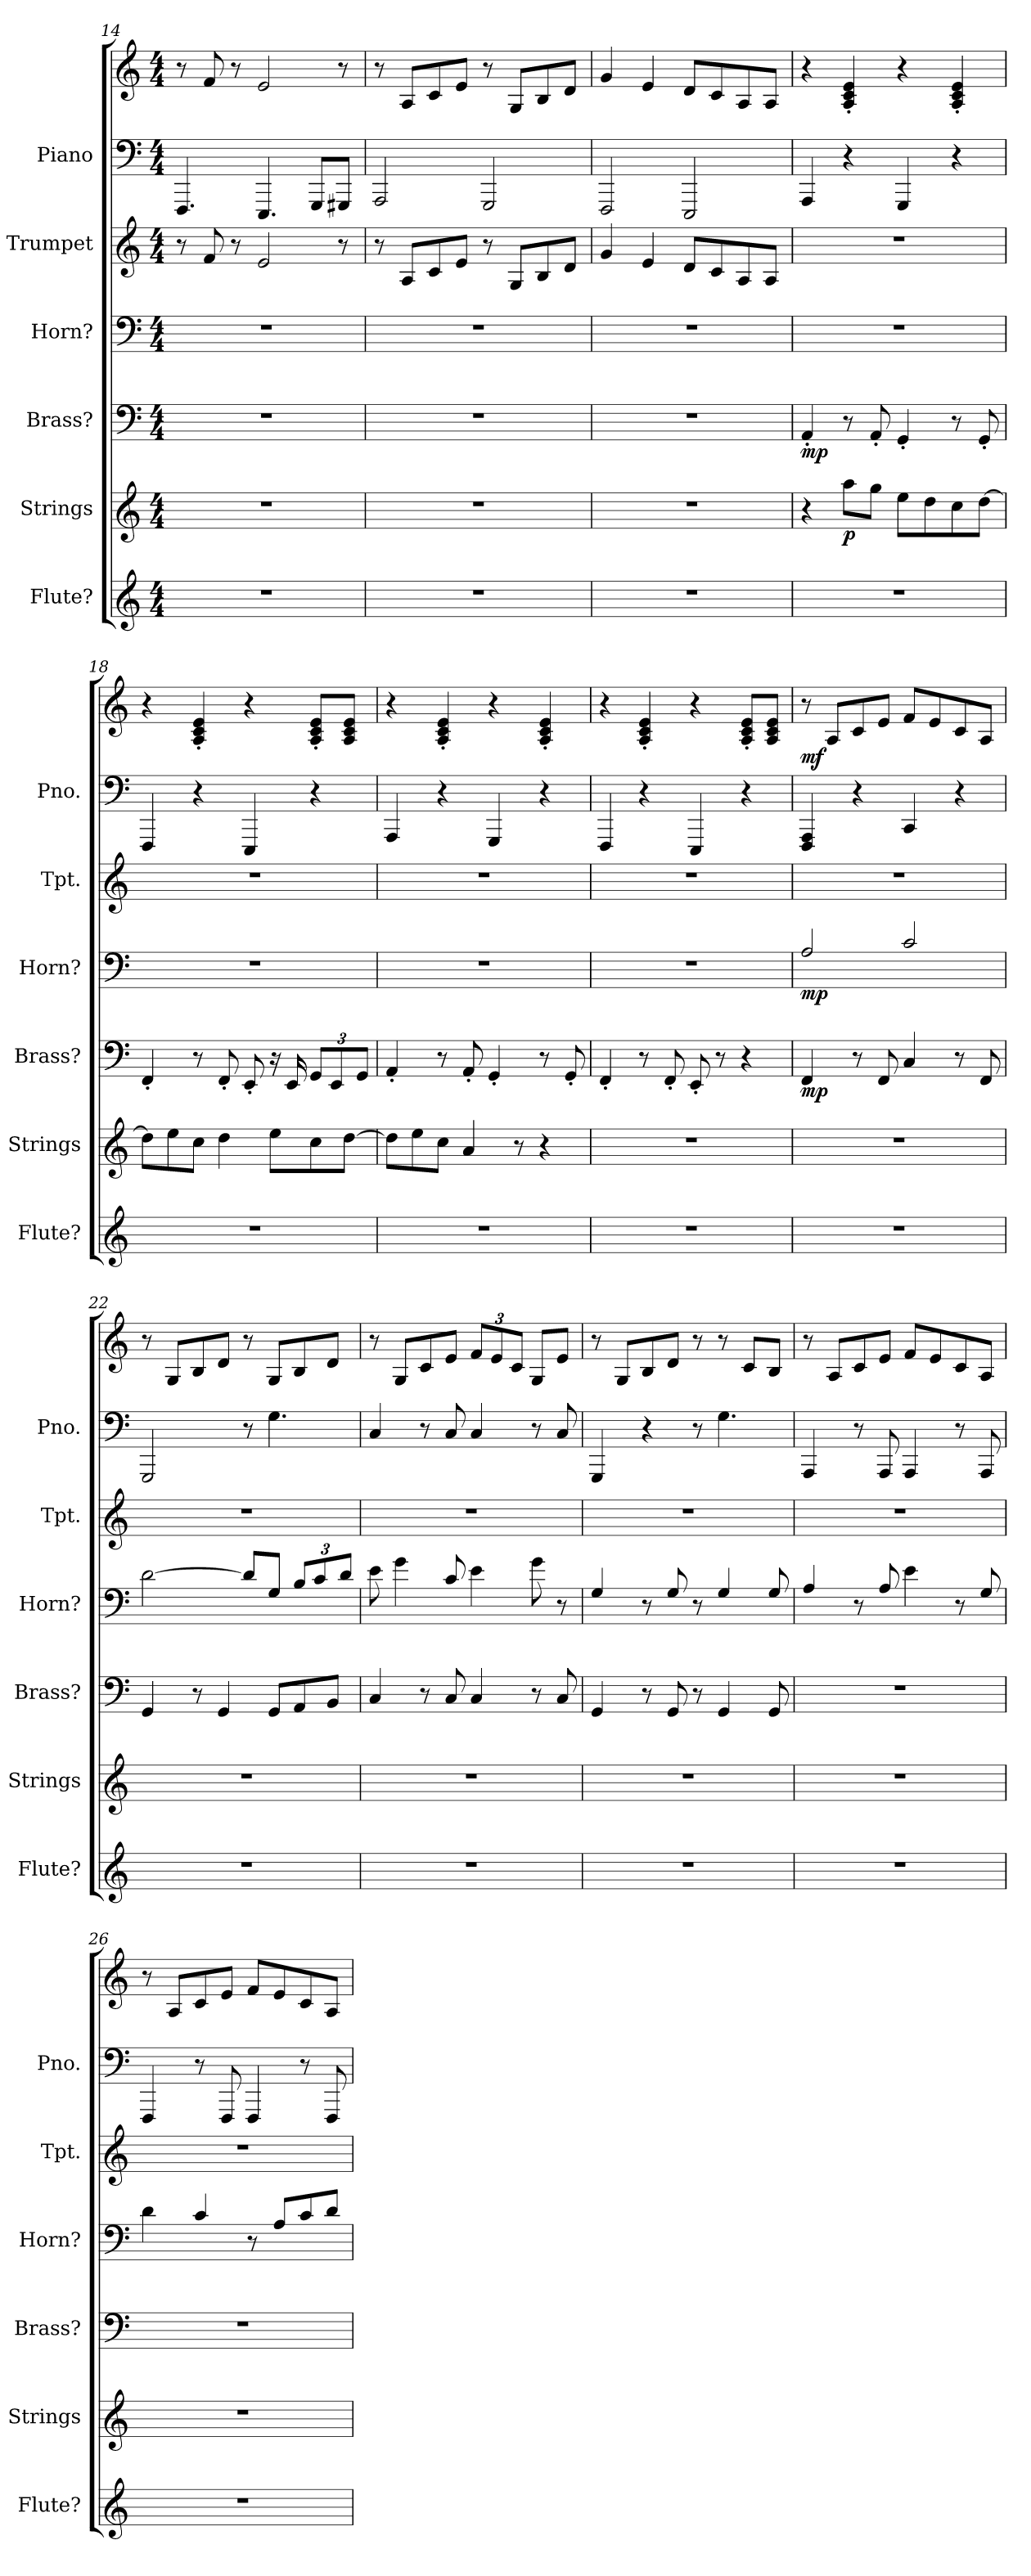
**kern	**kern	**dynam	**kern	**dynam	**kern	**dynam	**kern	**kern	**kern	**dynam
*part6	*part5	*part5	*part4	*part4	*part3	*part3	*part2	*part1	*part1	*part1
*staff7	*staff6	*staff6	*staff5	*staff5	*staff4	*staff4	*staff3	*staff2	*staff1	*staff1/2
*I"Flute?	*I"Strings	*	*I"Brass?	*	*I"Horn?	*	*I"Trumpet	*I"Piano	*	*
*I'Flute?	*I'Strings	*	*I'Brass?	*	*I'Horn?	*	*I'Tpt.	*I'Pno.	*	*
*clefG2	*clefG2	*	*clefF4	*	*clefF4	*	*clefG2	*clefF4	*clefG2	*
*	*	*	*	*	*ITrd7c12	*	*	*	*	*
*k[]	*k[]	*	*k[]	*	*k[]	*	*k[]	*k[]	*k[]	*
*M4/4	*M4/4	*	*M4/4	*	*M4/4	*	*M4/4	*M4/4	*M4/4	*
=14	=14	=14	=14	=14	=14	=14	=14	=14	=14	=14
1r	1r	.	1r	.	1r	.	8r	4.FFF/	8r	.
.	.	.	.	.	.	.	8f/	.	8f/	.
.	.	.	.	.	.	.	8r	.	8r	.
.	.	.	.	.	.	.	2e/	4.EEE/	2e/	.
.	.	.	.	.	.	.	.	8GGG/L	.	.
.	.	.	.	.	.	.	8r	8GGG#X/J	8r	.
=15	=15	=15	=15	=15	=15	=15	=15	=15	=15	=15
1r	1r	.	1r	.	1r	.	8r	2AAA/	8r	.
.	.	.	.	.	.	.	8A/L	.	8A/L	.
.	.	.	.	.	.	.	8c/	.	8c/	.
.	.	.	.	.	.	.	8e/J	.	8e/J	.
.	.	.	.	.	.	.	8r	2GGG/	8r	.
.	.	.	.	.	.	.	8G/L	.	8G/L	.
.	.	.	.	.	.	.	8B/	.	8B/	.
.	.	.	.	.	.	.	8d/J	.	8d/J	.
=16	=16	=16	=16	=16	=16	=16	=16	=16	=16	=16
1r	1r	.	1r	.	1r	.	4g/	2FFF/	4g/	.
.	.	.	.	.	.	.	4e/	.	4e/	.
.	.	.	.	.	.	.	8d/L	2EEE/	8d/L	.
.	.	.	.	.	.	.	8c/	.	8c/	.
.	.	.	.	.	.	.	8A/	.	8A/	.
.	.	.	.	.	.	.	8A/J	.	8A/J	.
!!LO:PB:g=z
=17	=17	=17	=17	=17	=17	=17	=17	=17	=17	=17
!	!	!	!	!LO:DY:b	!	!	!	!	!	!
1r	4r	.	4AA'/	mp	1r	.	1r	4AAA/	4r	.
!	!	!LO:DY:b	!	!	!	!	!	!	!	!
.	8aa\L	p	8r	.	.	.	.	4r	4A/' 4c/' 4e/'	.
.	8gg\J	.	8AA'/	.	.	.	.	.	.	.
.	8ee\L	.	4GG'/	.	.	.	.	4GGG/	4r	.
.	8dd\	.	.	.	.	.	.	.	.	.
.	8cc\	.	8r	.	.	.	.	4r	4A/' 4c/' 4e/'	.
.	[8dd\J	.	8GG'/	.	.	.	.	.	.	.
=18	=18	=18	=18	=18	=18	=18	=18	=18	=18	=18
1r	8dd\L]	.	4FF'/	.	1r	.	1r	4FFF/	4r	.
.	8ee\	.	.	.	.	.	.	.	.	.
.	8cc\J	.	8r	.	.	.	.	4r	4A/' 4c/' 4e/'	.
.	4dd\	.	8FF'/	.	.	.	.	.	.	.
.	.	.	8EE'/	.	.	.	.	4EEE/	4r	.
.	8ee\L	.	16r	.	.	.	.	.	.	.
.	.	.	16EE/	.	.	.	.	.	.	.
*	*	*	*Xbrackettup	*	*	*	*	*	*	*
.	8cc\	.	12GG/L	.	.	.	.	4r	8A/' 8c/' 8e/'L	.
.	.	.	12EE/	.	.	.	.	.	.	.
.	[8dd\J	.	.	.	.	.	.	.	8A/ 8c/ 8e/J	.
.	.	.	12GG/J	.	.	.	.	.	.	.
=19	=19	=19	=19	=19	=19	=19	=19	=19	=19	=19
1r	8dd\L]	.	4AA'/	.	1r	.	1r	4AAA/	4r	.
.	8ee\	.	.	.	.	.	.	.	.	.
.	8cc\J	.	8r	.	.	.	.	4r	4A/' 4c/' 4e/'	.
.	4a/	.	8AA'/	.	.	.	.	.	.	.
.	.	.	4GG'/	.	.	.	.	4GGG/	4r	.
.	8r	.	.	.	.	.	.	.	.	.
.	4r	.	8r	.	.	.	.	4r	4A/' 4c/' 4e/'	.
.	.	.	8GG'/	.	.	.	.	.	.	.
=20	=20	=20	=20	=20	=20	=20	=20	=20	=20	=20
1r	1r	.	4FF'/	.	1r	.	1r	4FFF/	4r	.
.	.	.	8r	.	.	.	.	4r	4A/' 4c/' 4e/'	.
.	.	.	8FF'/	.	.	.	.	.	.	.
.	.	.	8EE'/	.	.	.	.	4EEE/	4r	.
.	.	.	8r	.	.	.	.	.	.	.
.	.	.	4r	.	.	.	.	4r	8A/' 8c/' 8e/'L	.
.	.	.	.	.	.	.	.	.	8A/ 8c/ 8e/J	.
!!LO:LB:g=z
=21	=21	=21	=21	=21	=21	=21	=21	=21	=21	=21
!	!	!	!	!LO:DY:b	!	!LO:DY:b	!	!	!	!LO:DY:b
1r	1r	.	4FF/	mp	2AA/	mp	1r	4FFF/ 4AAA/	8r	mf
.	.	.	.	.	.	.	.	.	8A/L	.
.	.	.	8r	.	.	.	.	4r	8c/	.
.	.	.	8FF/	.	.	.	.	.	8e/J	.
.	.	.	4C/	.	2C/	.	.	4CC/	8f/L	.
.	.	.	.	.	.	.	.	.	8e/	.
.	.	.	8r	.	.	.	.	4r	8c/	.
.	.	.	8FF/	.	.	.	.	.	8A/J	.
=22	=22	=22	=22	=22	=22	=22	=22	=22	=22	=22
1r	1r	.	4GG/	.	[2D\	.	1r	2GGG/	8r	.
.	.	.	.	.	.	.	.	.	8G/L	.
.	.	.	8r	.	.	.	.	.	8B/	.
.	.	.	4GG/	.	.	.	.	.	8d/J	.
.	.	.	.	.	8D/L]	.	.	8r	8r	.
.	.	.	8GG/L	.	8GG/J	.	.	4.G\	8G/L	.
*	*	*	*	*	*Xbrackettup	*	*	*	*	*
.	.	.	8AA/	.	12BB/L	.	.	.	8B/	.
.	.	.	.	.	12C/	.	.	.	.	.
.	.	.	8BB/J	.	.	.	.	.	8d/J	.
.	.	.	.	.	12D/J	.	.	.	.	.
=23	=23	=23	=23	=23	=23	=23	=23	=23	=23	=23
1r	1r	.	4C/	.	8E\	.	1r	4C/	8r	.
.	.	.	.	.	4G\	.	.	.	8G/L	.
.	.	.	8r	.	.	.	.	8r	8c/	.
.	.	.	8C/	.	8C/	.	.	8C/	8e/J	.
*	*	*	*	*	*	*	*	*	*Xbrackettup	*
.	.	.	4C/	.	4E\	.	.	4C/	12f/L	.
.	.	.	.	.	.	.	.	.	12e/	.
.	.	.	.	.	.	.	.	.	12c/J	.
.	.	.	8r	.	8G\	.	.	8r	8G/L	.
.	.	.	8C/	.	8r	.	.	8C/	8e/J	.
=24	=24	=24	=24	=24	=24	=24	=24	=24	=24	=24
1r	1r	.	4GG/	.	4GG/	.	1r	4GGG/	8r	.
.	.	.	.	.	.	.	.	.	8G/L	.
.	.	.	8r	.	8r	.	.	4r	8B/	.
.	.	.	8GG/	.	8GG/	.	.	.	8d/J	.
.	.	.	8r	.	8r	.	.	8r	8r	.
.	.	.	4GG/	.	4GG/	.	.	4.G\	8r	.
.	.	.	.	.	.	.	.	.	8c/L	.
.	.	.	8GG/	.	8GG/	.	.	.	8B/J	.
!!LO:PB:g=z
=25	=25	=25	=25	=25	=25	=25	=25	=25	=25	=25
1r	1r	.	1r	.	4AA/	.	1r	4AAA/	8r	.
.	.	.	.	.	.	.	.	.	8A/L	.
.	.	.	.	.	8r	.	.	8r	8c/	.
.	.	.	.	.	8AA/	.	.	8AAA/	8e/J	.
.	.	.	.	.	4E\	.	.	4AAA/	8f/L	.
.	.	.	.	.	.	.	.	.	8e/	.
.	.	.	.	.	8r	.	.	8r	8c/	.
.	.	.	.	.	8GG/	.	.	8AAA/	8A/J	.
=26	=26	=26	=26	=26	=26	=26	=26	=26	=26	=26
1r	1r	.	1r	.	4D\	.	1r	4FFF/	8r	.
.	.	.	.	.	.	.	.	.	8A/L	.
.	.	.	.	.	4C/	.	.	8r	8c/	.
.	.	.	.	.	.	.	.	8FFF/	8e/J	.
.	.	.	.	.	8r	.	.	4FFF/	8f/L	.
.	.	.	.	.	8AA/L	.	.	.	8e/	.
.	.	.	.	.	8C/	.	.	8r	8c/	.
.	.	.	.	.	8D/J	.	.	8FFF/	8A/J	.
=	=	=	=	=	=	=	=	=	=	=
*-	*-	*-	*-	*-	*-	*-	*-	*-	*-	*-
